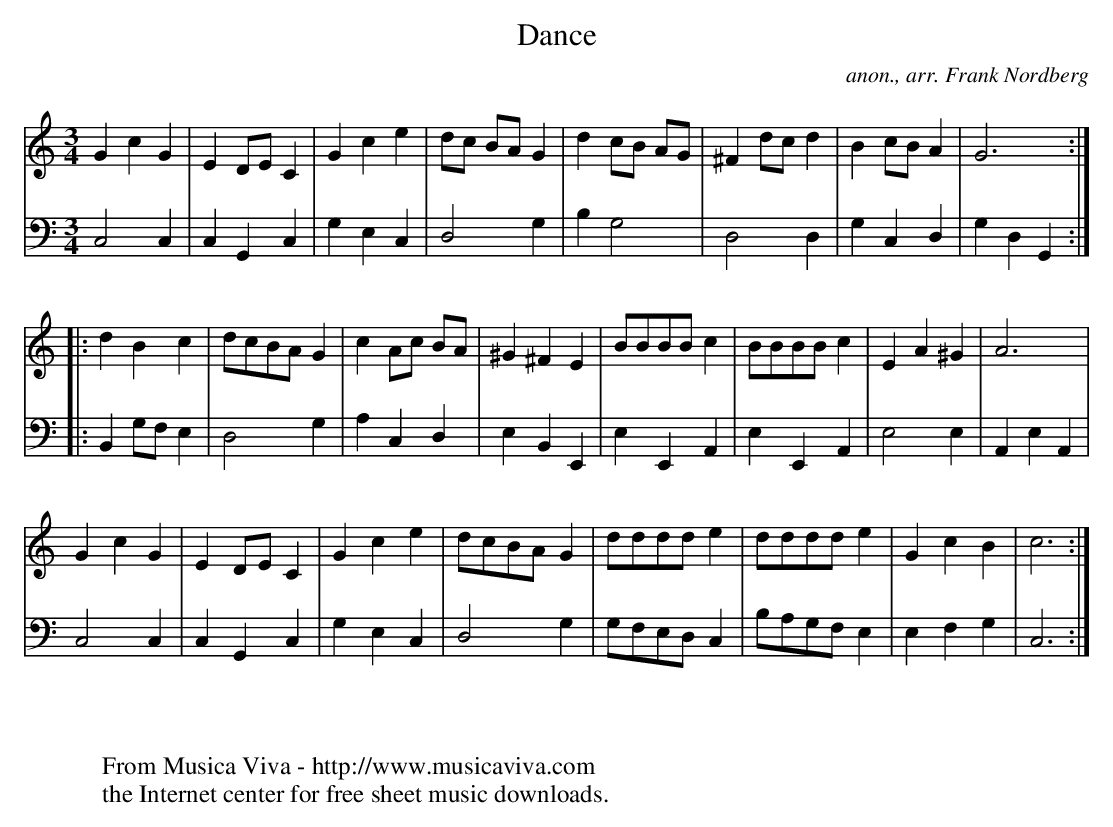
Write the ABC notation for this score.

X:1
T:Dance
C:anon., arr. Frank Nordberg
V:1 Program 1 6 %Harpsichord
V:2 Program 1 6 bass %Harpsichord
M:3/4
L:1/8
K:C
V:1
G2 c2 G2|E2 DE C2|G2 c2 e2|dc BA G2|d2cB AG|^F2 dc d2|B2 cB A2|G6:|
V:2
C,4C,2|C,2G,,2C,2|G,2E,2C,2|D,4G,2|B,2G,4|D,4D,2|G,2C,2D,2|G,2D,2G,,2:|
V:1
|:d2 B2 c2|dcBA G2|c2 Ac BA|^G2 ^F2 E2|BBBB c2|BBBB c2|E2 A2 ^G2|A6|
V:2
|:B,,2 G,F, E,2|D,4 G,2|A,2C,2D,2|E,2B,,2 E,,2|E,2 E,,2 A,,2|E,2 E,,2 A,,2|E,4E,2|A,,2 E,2 A,,2|
V:1
G2 c2 G2|E2 DE C2|G2 c2 e2|dcBA G2|dddd e2|dddd e2|G2 c2 B2|c6:|]
V:2
C,4 C,2|C,2 G,,2 C,2|G,2 E,2 C,2|D,4 G,2|G,F,E,D, C,2|B,A,G,F, E,2|E,2 F,2 G,2|C,6:|]
W:
W:
W:  From Musica Viva - http://www.musicaviva.com
W:  the Internet center for free sheet music downloads.
